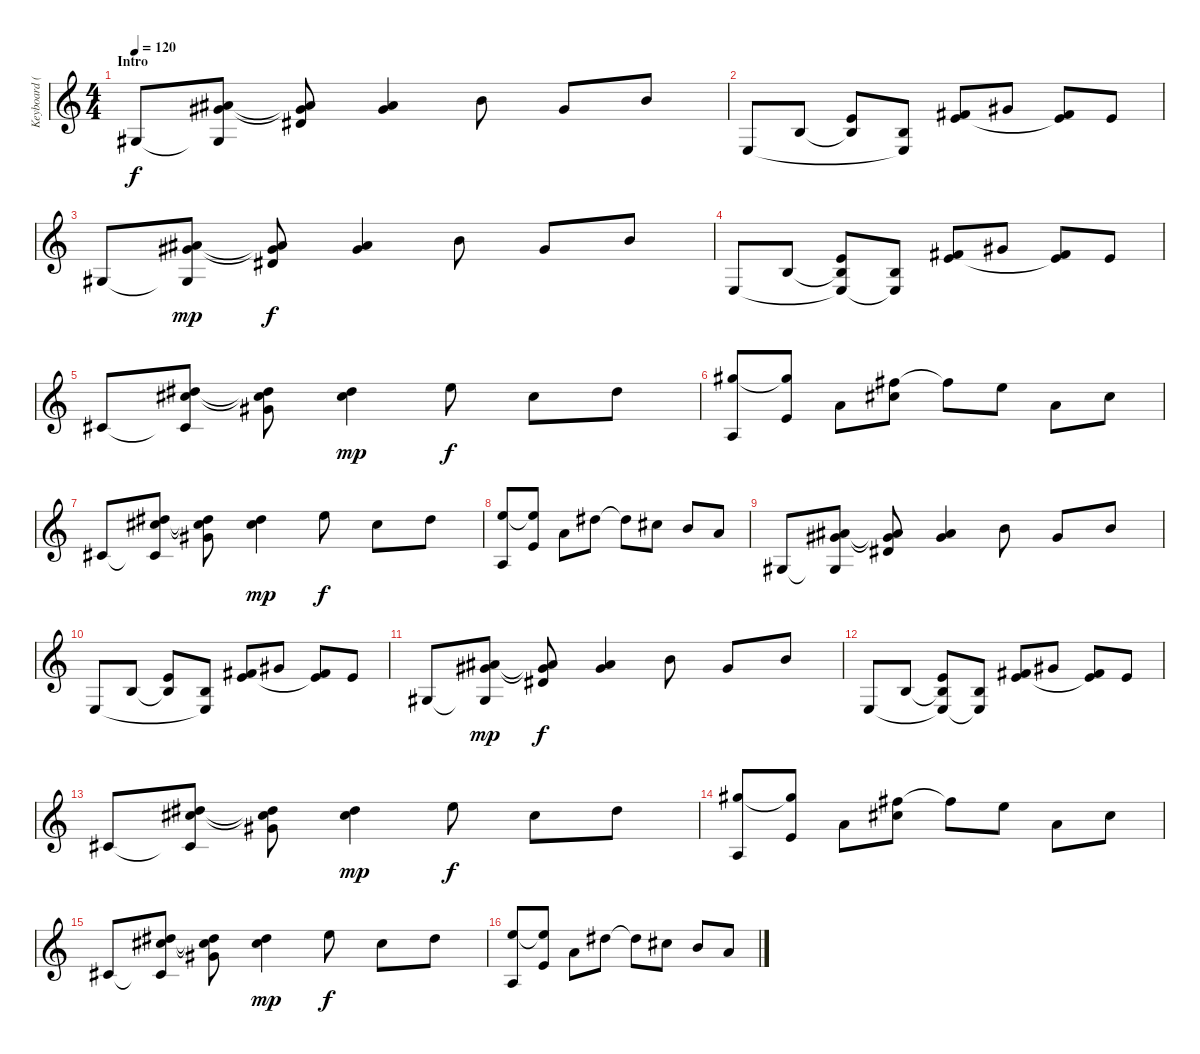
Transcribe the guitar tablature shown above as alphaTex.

\track ("Keyboard (Andy C)" "Keyboard (") {instrument brightacousticpiano}
\staff {score}
\tuning (Eb4 Bb3 Gb3 Db3 Ab2 Eb2) {hide}
\ts (4 4)
\section ("" "Intro")
\tempo 120
\clef g2
\ks c
12.5.8{dy f instrument brightacousticpiano} (16.3 19.4 12.5{t}).8 (16.3{t} 19.4{t} 19.5).8 (16.3 19.4).4 17.3.8 14.3.8 17.3.8 |
13.6.8 10.4.8 (10.3 10.4{t}).8 (10.4 13.6{t}).8 (8.2 10.3).8 10.2.8 (8.2 10.3{t}).8 10.3.8 |
12.5.8 (16.3 19.4 12.5{t}).8{dy mp} (16.3{t} 19.4{t} 19.5).8{dy f} (16.3 19.4).4 17.3.8 14.3.8 17.3.8 |
13.6.8 10.4.8 (10.3 10.4{t} 13.6{t}).8 (10.4 13.6{t}).8 (8.2 10.3).8 10.2.8 (8.2 10.3{t}).8 10.3.8 |
17.5.8 (17.2 19.3 17.5{t}).8 (17.2{t} 19.3{t} 19.4).8 (17.2 19.3).4{dy mp} 18.2.8{dy f} 15.2.8 17.2.8 |
(17.1 13.5).8 (17.1{t} 15.4).8 15.3.8 (15.1 15.2).8 15.1{t}.8 18.2.8 15.3.8 15.2.8 |
17.5.8 (17.2 19.3 17.5{t}).8 (17.2{t} 19.3{t} 19.4).8 (17.2 19.3).4{dy mp} 18.2.8{dy f} 15.2.8 17.2.8 |
(18.2 13.5).8 (18.2{t} 15.4).8 15.3.8 17.2.8 17.2{t}.8 15.2.8 13.2.8 15.3.8 |
12.5.8 (16.3 19.4 12.5{t}).8 (16.3{t} 19.4{t} 19.5).8 (16.3 19.4).4 17.3.8 14.3.8 17.3.8 |
13.6.8 10.4.8 (10.3 10.4{t}).8 (10.4 13.6{t}).8 (8.2 10.3).8 10.2.8 (8.2 10.3{t}).8 10.3.8 |
12.5.8 (16.3 19.4 12.5{t}).8{dy mp} (16.3{t} 19.4{t} 19.5).8{dy f} (16.3 19.4).4 17.3.8 14.3.8 17.3.8 |
13.6.8 10.4.8 (10.3 10.4{t} 13.6{t}).8 (10.4 13.6{t}).8 (8.2 10.3).8 10.2.8 (8.2 10.3{t}).8 10.3.8 |
17.5.8 (17.2 19.3 17.5{t}).8 (17.2{t} 19.3{t} 19.4).8 (17.2 19.3).4{dy mp} 18.2.8{dy f} 15.2.8 17.2.8 |
(17.1 13.5).8 (17.1{t} 15.4).8 15.3.8 (15.1 15.2).8 15.1{t}.8 18.2.8 15.3.8 15.2.8 |
17.5.8 (17.2 19.3 17.5{t}).8 (17.2{t} 19.3{t} 19.4).8 (17.2 19.3).4{dy mp} 18.2.8{dy f} 15.2.8 17.2.8 |
(18.2 13.5).8 (18.2{t} 15.4).8 15.3.8 17.2.8 17.2{t}.8 15.2.8 13.2.8 15.3.8
